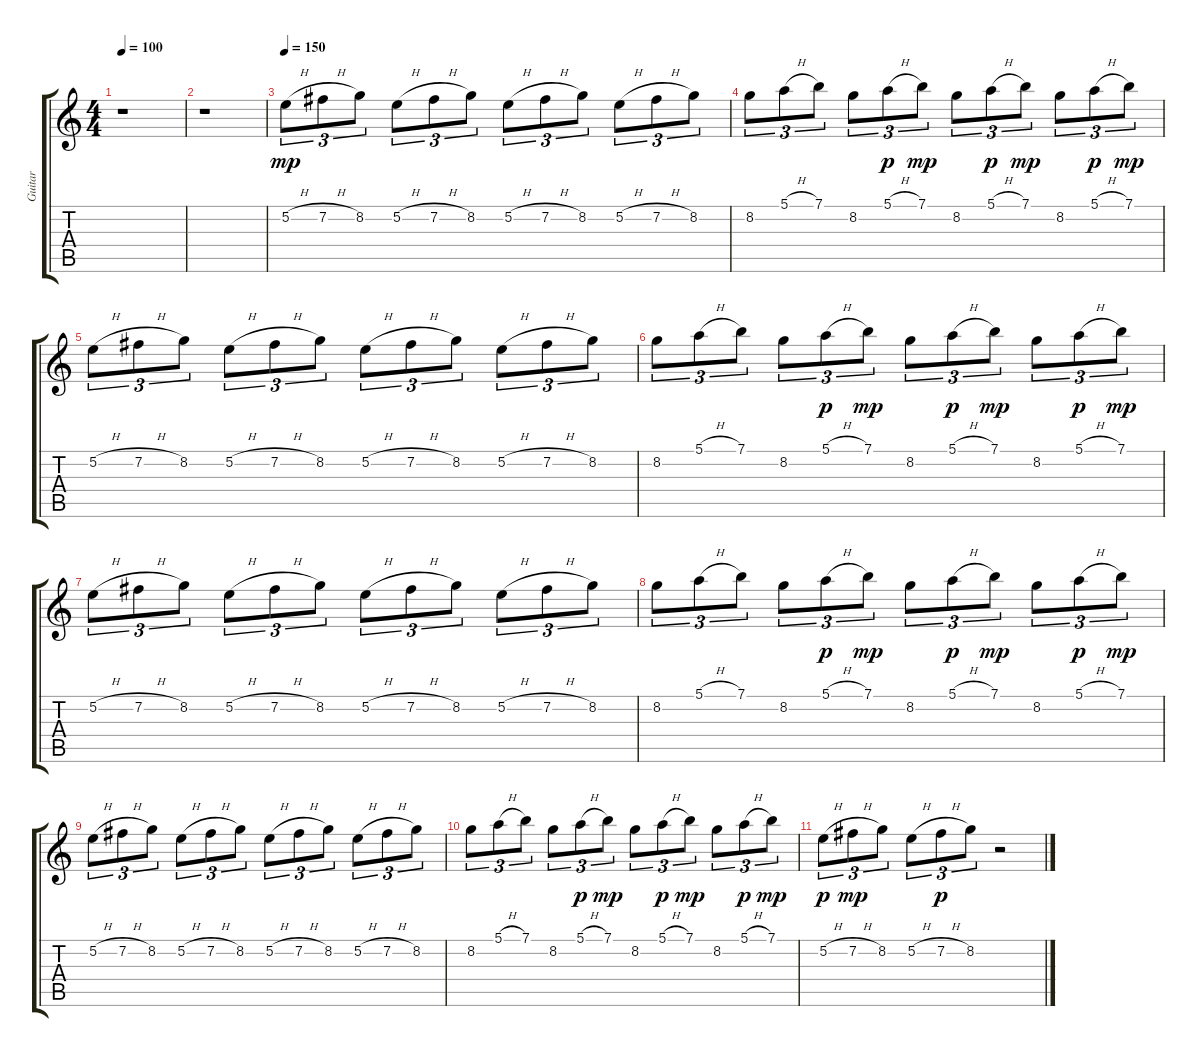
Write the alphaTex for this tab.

\track ("Guitar" "Guitar") {instrument electricguitarclean}
\staff {score tabs}
\tuning (E4 B3 G3 D3 A2 E2) {hide}
\ts (4 4)
\tempo 100
\clef g2
\ks c
r.1{dy mf} |
r.1 |
\tempo 150
5.2{h}.8{tu (3 2) dy mp} 7.2{h}.8{tu (3 2)} 8.2.8{tu (3 2)} 5.2{h}.8{tu (3 2)} 7.2{h}.8{tu (3 2)} 8.2.8{tu (3 2)} 5.2{h}.8{tu (3 2)} 7.2{h}.8{tu (3 2)} 8.2.8{tu (3 2)} 5.2{h}.8{tu (3 2)} 7.2{h}.8{tu (3 2)} 8.2.8{tu (3 2)} |
8.2.8{tu (3 2)} 5.1{h}.8{tu (3 2)} 7.1.8{tu (3 2)} 8.2.8{tu (3 2)} 5.1{h}.8{tu (3 2) dy p} 7.1.8{tu (3 2) dy mp} 8.2.8{tu (3 2)} 5.1{h}.8{tu (3 2) dy p} 7.1.8{tu (3 2) dy mp} 8.2.8{tu (3 2)} 5.1{h}.8{tu (3 2) dy p} 7.1.8{tu (3 2) dy mp} |
5.2{h}.8{tu (3 2)} 7.2{h}.8{tu (3 2)} 8.2.8{tu (3 2)} 5.2{h}.8{tu (3 2)} 7.2{h}.8{tu (3 2)} 8.2.8{tu (3 2)} 5.2{h}.8{tu (3 2)} 7.2{h}.8{tu (3 2)} 8.2.8{tu (3 2)} 5.2{h}.8{tu (3 2)} 7.2{h}.8{tu (3 2)} 8.2.8{tu (3 2)} |
8.2.8{tu (3 2)} 5.1{h}.8{tu (3 2)} 7.1.8{tu (3 2)} 8.2.8{tu (3 2)} 5.1{h}.8{tu (3 2) dy p} 7.1.8{tu (3 2) dy mp} 8.2.8{tu (3 2)} 5.1{h}.8{tu (3 2) dy p} 7.1.8{tu (3 2) dy mp} 8.2.8{tu (3 2)} 5.1{h}.8{tu (3 2) dy p} 7.1.8{tu (3 2) dy mp} |
5.2{h}.8{tu (3 2)} 7.2{h}.8{tu (3 2)} 8.2.8{tu (3 2)} 5.2{h}.8{tu (3 2)} 7.2{h}.8{tu (3 2)} 8.2.8{tu (3 2)} 5.2{h}.8{tu (3 2)} 7.2{h}.8{tu (3 2)} 8.2.8{tu (3 2)} 5.2{h}.8{tu (3 2)} 7.2{h}.8{tu (3 2)} 8.2.8{tu (3 2)} |
8.2.8{tu (3 2)} 5.1{h}.8{tu (3 2)} 7.1.8{tu (3 2)} 8.2.8{tu (3 2)} 5.1{h}.8{tu (3 2) dy p} 7.1.8{tu (3 2) dy mp} 8.2.8{tu (3 2)} 5.1{h}.8{tu (3 2) dy p} 7.1.8{tu (3 2) dy mp} 8.2.8{tu (3 2)} 5.1{h}.8{tu (3 2) dy p} 7.1.8{tu (3 2) dy mp} |
5.2{h}.8{tu (3 2)} 7.2{h}.8{tu (3 2)} 8.2.8{tu (3 2)} 5.2{h}.8{tu (3 2)} 7.2{h}.8{tu (3 2)} 8.2.8{tu (3 2)} 5.2{h}.8{tu (3 2)} 7.2{h}.8{tu (3 2)} 8.2.8{tu (3 2)} 5.2{h}.8{tu (3 2)} 7.2{h}.8{tu (3 2)} 8.2.8{tu (3 2)} |
8.2.8{tu (3 2)} 5.1{h}.8{tu (3 2)} 7.1.8{tu (3 2)} 8.2.8{tu (3 2)} 5.1{h}.8{tu (3 2) dy p} 7.1.8{tu (3 2) dy mp} 8.2.8{tu (3 2)} 5.1{h}.8{tu (3 2) dy p} 7.1.8{tu (3 2) dy mp} 8.2.8{tu (3 2)} 5.1{h}.8{tu (3 2) dy p} 7.1.8{tu (3 2) dy mp} |
5.2{h}.8{tu (3 2) dy p} 7.2{h}.8{tu (3 2) dy mp} 8.2.8{tu (3 2)} 5.2{h}.8{tu (3 2)} 7.2{h}.8{tu (3 2) dy p} 8.2.8{tu (3 2)} r.2
